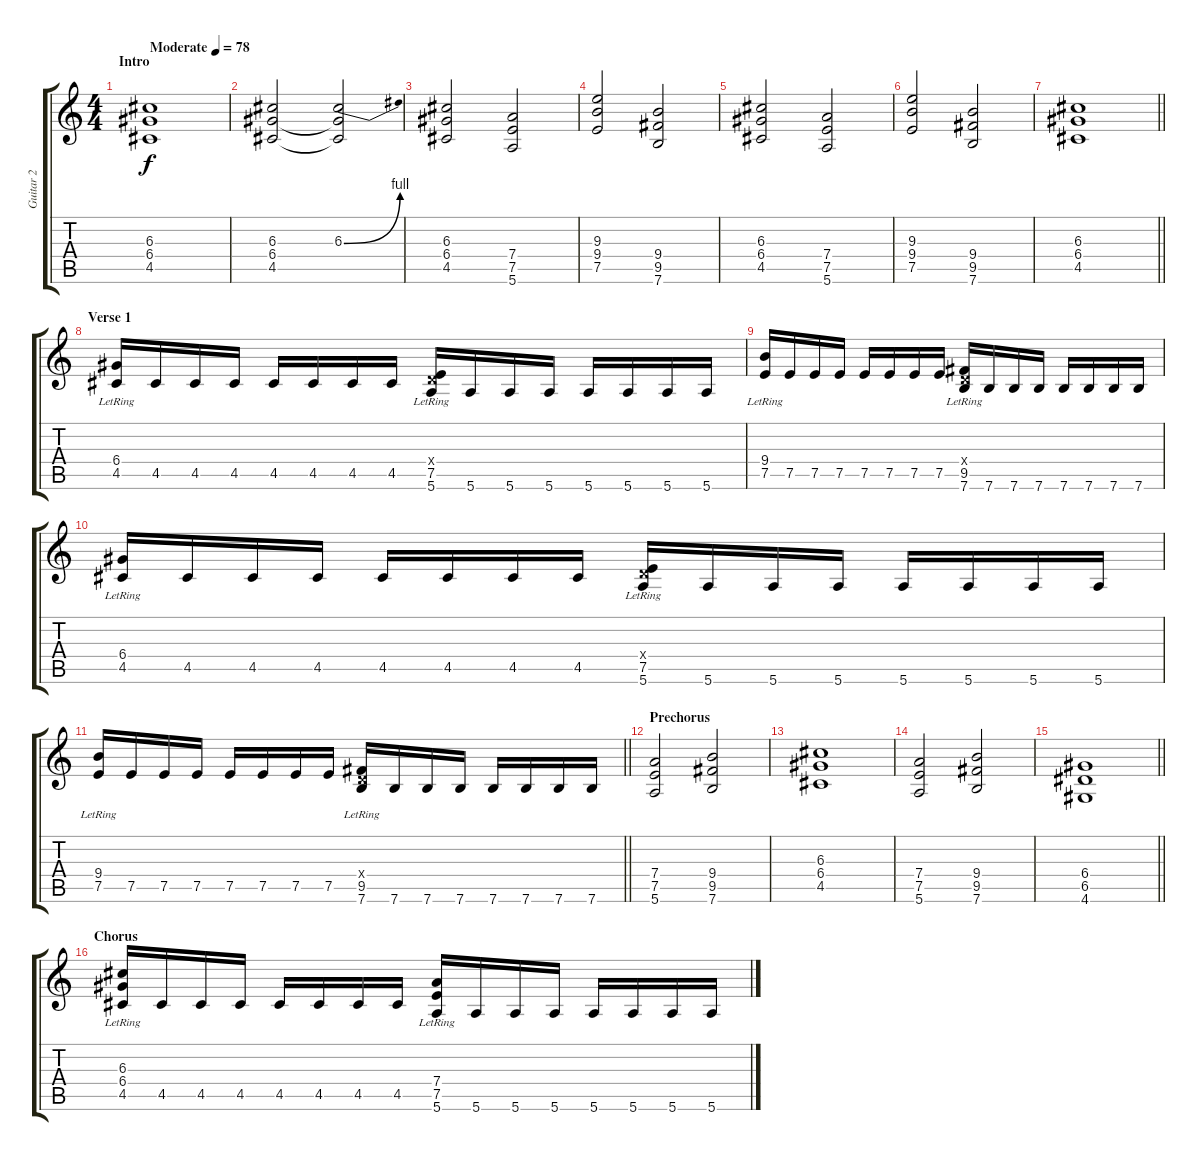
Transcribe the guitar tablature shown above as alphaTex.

\track ("Guitar 2" "Guitar 2") {instrument distortionguitar}
\staff {score tabs}
\tuning (E4 B3 G3 D3 A2 E2) {hide}
\ts (4 4)
\section ("" "Intro")
\tempo (78 "Moderate")
\clef g2
\ks c
(6.3 6.4 4.5).1{dy f instrument distortionguitar} |
(6.3 6.4 4.5).2 (6.3{be (bend 0 0 60 4)} 6.4{t} 4.5{t}).2 |
(6.3 6.4 4.5).2 (7.4 7.5 5.6).2 |
(9.3 9.4 7.5).2 (9.4 9.5 7.6).2 |
(6.3 6.4 4.5).2 (7.4 7.5 5.6).2 |
(9.3 9.4 7.5).2 (9.4 9.5 7.6).2 |
\barLineRight lightlight
(6.3 6.4 4.5).1 |
\section ("" "Verse 1")
(6.4{lr} 4.5{lr}).16 4.5.16 4.5.16 4.5.16 4.5.16 4.5.16 4.5.16 4.5.16 (0.4{x} 7.5{lr} 5.6{lr}).16 5.6.16 5.6.16 5.6.16 5.6.16 5.6.16 5.6.16 5.6.16 |
(9.4{lr} 7.5{lr}).16 7.5.16 7.5.16 7.5.16 7.5.16 7.5.16 7.5.16 7.5.16 (0.4{x} 9.5{lr} 7.6{lr}).16 7.6.16 7.6.16 7.6.16 7.6.16 7.6.16 7.6.16 7.6.16 |
(6.4{lr} 4.5{lr}).16 4.5.16 4.5.16 4.5.16 4.5.16 4.5.16 4.5.16 4.5.16 (0.4{x} 7.5{lr} 5.6{lr}).16 5.6.16 5.6.16 5.6.16 5.6.16 5.6.16 5.6.16 5.6.16 |
\barLineRight lightlight
(9.4{lr} 7.5{lr}).16 7.5.16 7.5.16 7.5.16 7.5.16 7.5.16 7.5.16 7.5.16 (0.4{x} 9.5{lr} 7.6{lr}).16 7.6.16 7.6.16 7.6.16 7.6.16 7.6.16 7.6.16 7.6.16 |
\section ("" "Prechorus")
(7.4 7.5 5.6).2 (9.4 9.5 7.6).2 |
(6.3 6.4 4.5).1 |
(7.4 7.5 5.6).2 (9.4 9.5 7.6).2 |
\barLineRight lightlight
(6.4 6.5 4.6).1 |
\section ("" "Chorus")
(6.3{lr} 6.4{lr} 4.5{lr}).16 4.5.16 4.5.16 4.5.16 4.5.16 4.5.16 4.5.16 4.5.16 (7.4{lr} 7.5{lr} 5.6{lr}).16 5.6.16 5.6.16 5.6.16 5.6.16 5.6.16 5.6.16 5.6.16
